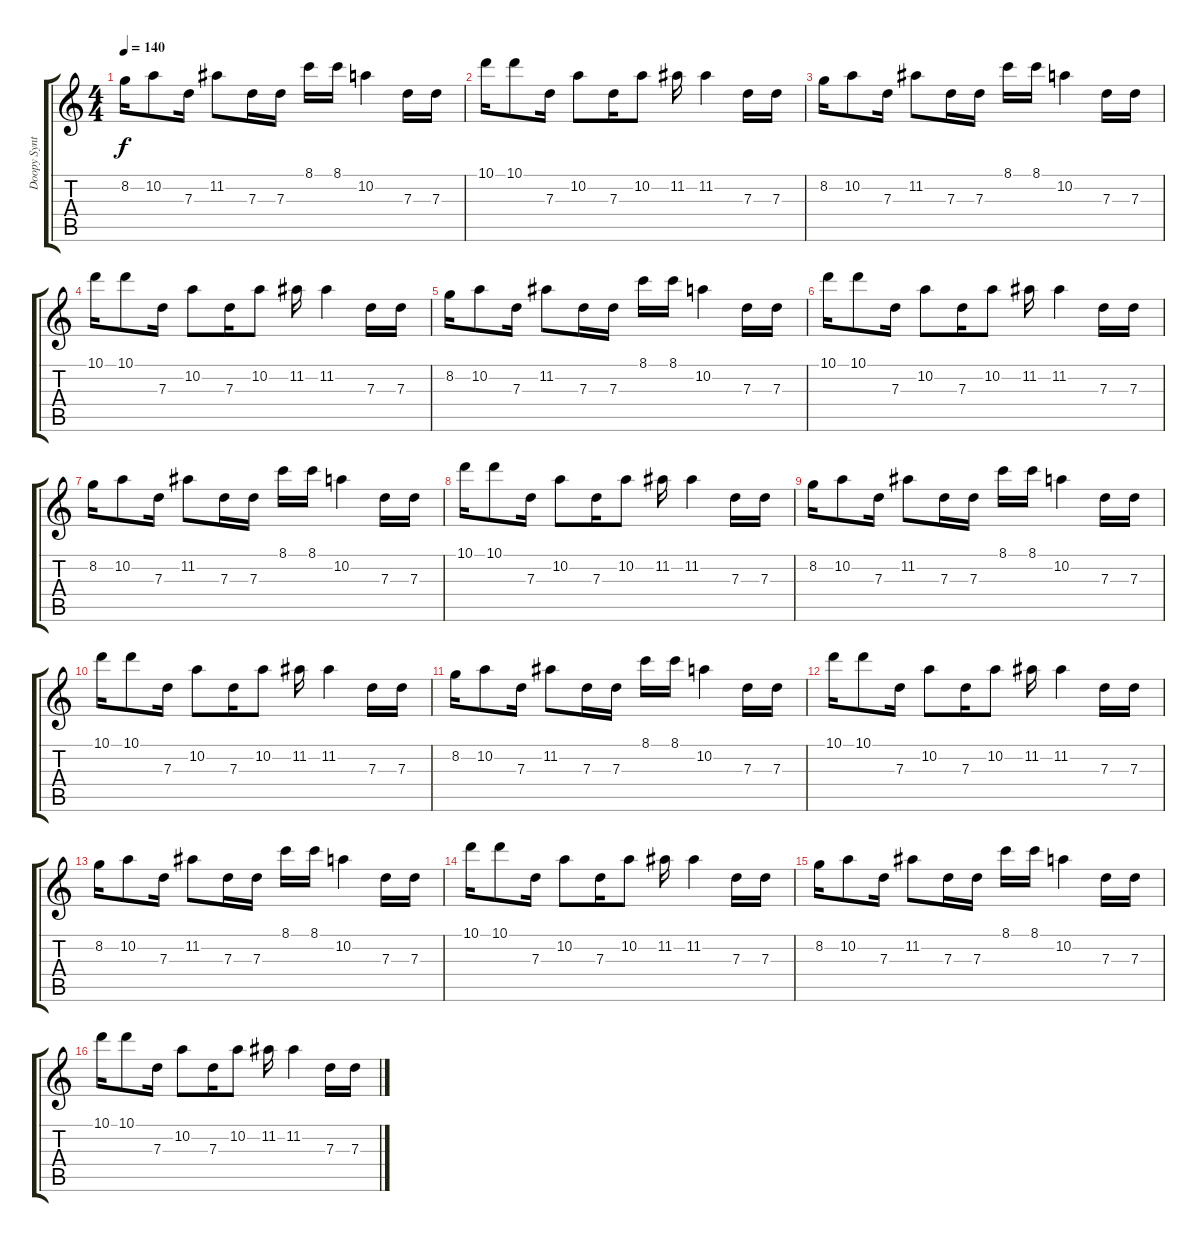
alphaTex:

\track ("Doopy Synth" "Doopy Synt") {instrument synthbass1}
\staff {score tabs}
\tuning (E4 B3 G3 D3 A2 D2) {hide}
\ts (4 4)
\tempo 140
\clef g2
\ks c
8.2.16{dy f} 10.2.8 7.3.16 11.2.8 7.3.16 7.3.16 8.1.16 8.1.16 10.2.4 7.3.16 7.3.16 |
10.1.16 10.1.8 7.3.16 10.2.8 7.3.16 10.2.8 11.2.16 11.2.4 7.3.16 7.3.16 |
8.2.16 10.2.8 7.3.16 11.2.8 7.3.16 7.3.16 8.1.16 8.1.16 10.2.4 7.3.16 7.3.16 |
10.1.16{volume 12 balance 4} 10.1.8 7.3.16 10.2.8 7.3.16 10.2.8 11.2.16 11.2.4 7.3.16 7.3.16 |
8.2.16 10.2.8 7.3.16 11.2.8 7.3.16 7.3.16 8.1.16 8.1.16 10.2.4 7.3.16 7.3.16 |
10.1.16 10.1.8 7.3.16 10.2.8 7.3.16 10.2.8 11.2.16 11.2.4 7.3.16 7.3.16 |
8.2.16 10.2.8 7.3.16 11.2.8 7.3.16 7.3.16 8.1.16 8.1.16 10.2.4 7.3.16 7.3.16 |
10.1.16 10.1.8 7.3.16 10.2.8 7.3.16 10.2.8 11.2.16 11.2.4 7.3.16 7.3.16 |
8.2.16 10.2.8 7.3.16 11.2.8 7.3.16 7.3.16 8.1.16 8.1.16 10.2.4 7.3.16 7.3.16 |
10.1.16 10.1.8 7.3.16 10.2.8 7.3.16 10.2.8 11.2.16 11.2.4 7.3.16 7.3.16 |
8.2.16 10.2.8 7.3.16 11.2.8 7.3.16 7.3.16 8.1.16 8.1.16 10.2.4 7.3.16 7.3.16 |
10.1.16{volume 12 balance 4} 10.1.8 7.3.16 10.2.8 7.3.16 10.2.8 11.2.16 11.2.4 7.3.16 7.3.16 |
8.2.16 10.2.8 7.3.16 11.2.8 7.3.16 7.3.16 8.1.16 8.1.16 10.2.4 7.3.16 7.3.16 |
10.1.16 10.1.8 7.3.16 10.2.8 7.3.16 10.2.8 11.2.16 11.2.4 7.3.16 7.3.16 |
8.2.16 10.2.8 7.3.16 11.2.8 7.3.16 7.3.16 8.1.16 8.1.16 10.2.4 7.3.16 7.3.16 |
10.1.16 10.1.8 7.3.16 10.2.8 7.3.16 10.2.8 11.2.16 11.2.4 7.3.16 7.3.16
